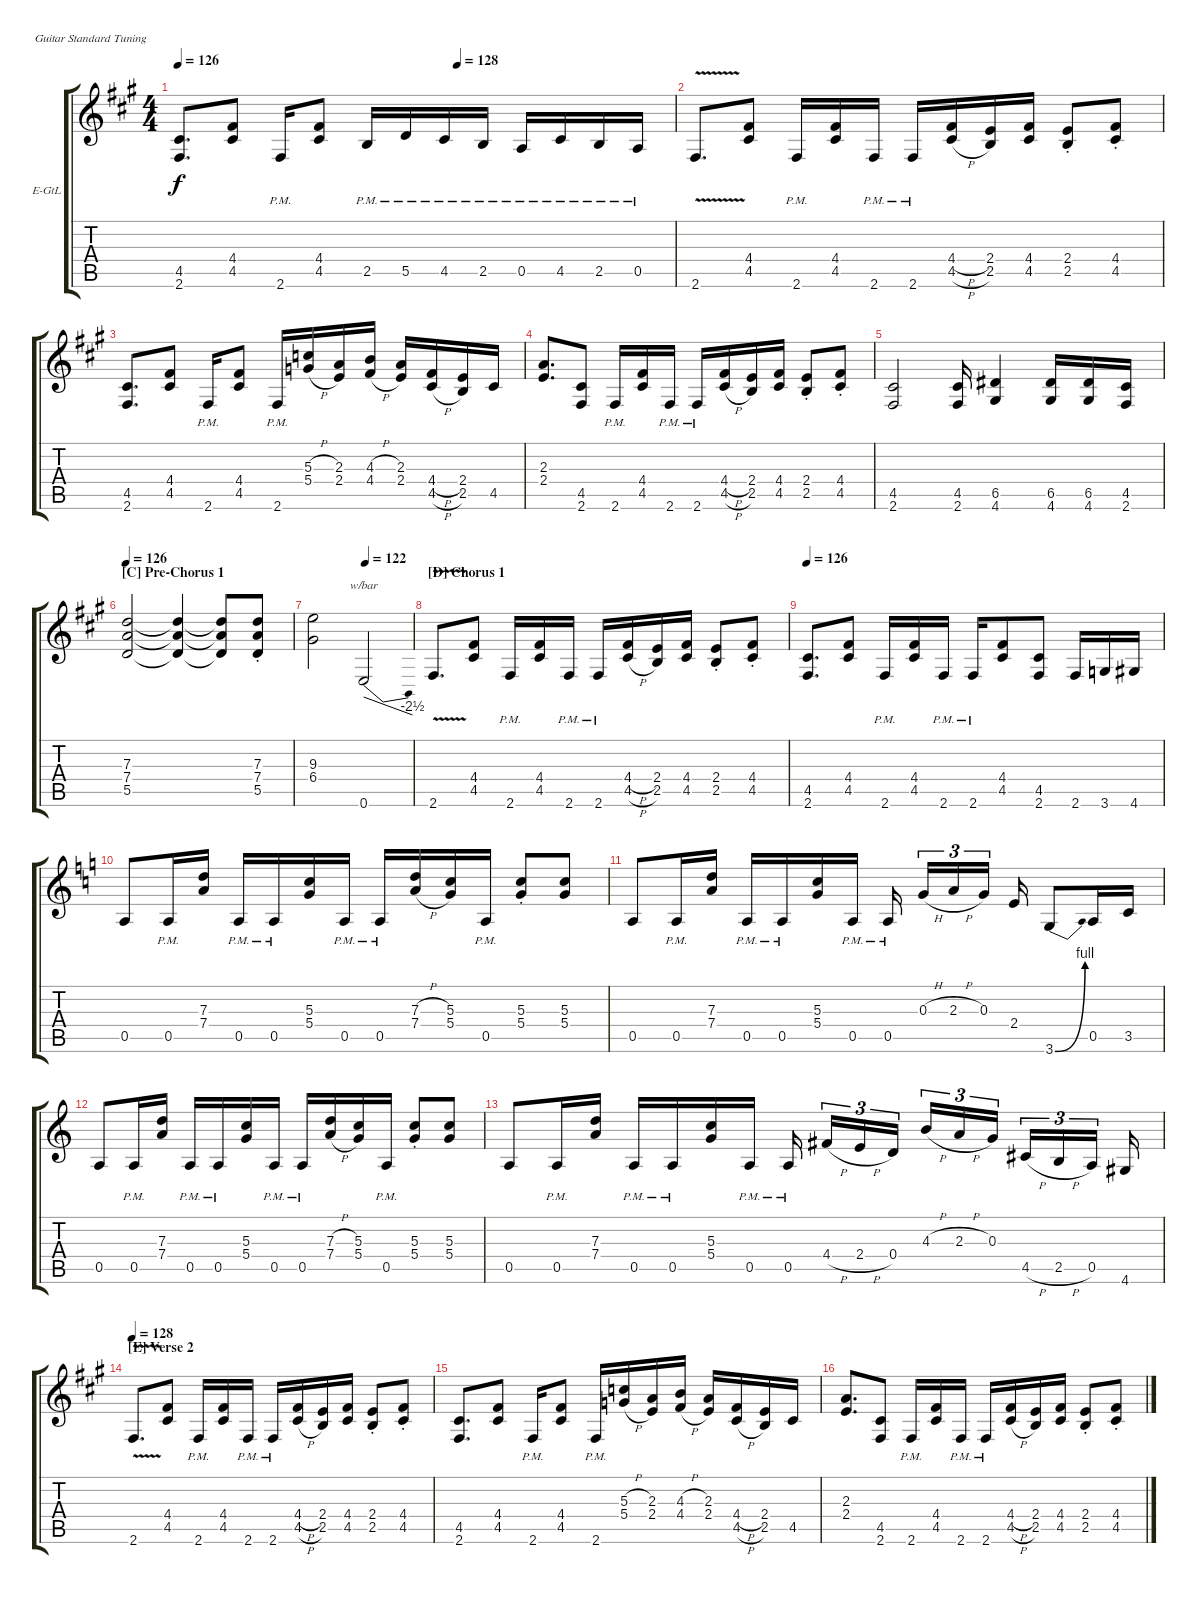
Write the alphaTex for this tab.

\bracketExtendMode groupsimilarinstruments
\firstSystemTrackNameOrientation horizontal
\otherSystemsTrackNameOrientation horizontal
\track ("Vivian Campbell L" "E-GtL") {instrument distortionguitar}
\staff {score tabs}
\tuning (E4 B3 G3 D3 A2 E2)
\ts (4 4)
\tempo 126
\tempo (128 0.5625)
\clef g2
\ks f#minor
(4.5 2.6).8{d dy f} (4.4 4.5).8 2.6{pm}.16 (4.4 4.5).8 2.5{pm}.16 5.5{pm}.16 4.5{pm}.16 2.5{pm}.16 0.5{pm}.16 4.5{pm}.16 2.5{pm}.16 0.5{pm}.16 |
2.6{v}.8{d} (4.4 4.5).8 2.6{pm}.16 (4.4 4.5).16 2.6{pm}.16 2.6{pm}.16 (4.4{h} 4.5{h}).16 (2.4 2.5).16 (4.4 4.5).16 (2.4{st} 2.5{st}).8 (4.4{st} 4.5{st}).8 |
(2.6 4.5).8{d} (4.4 4.5).8 2.6{pm}.16 (4.4 4.5).8 2.6{pm}.16 (5.3{h} 5.4{h}).16 (2.3 2.4).16 (4.3{h} 4.4{h}).16 (2.3 2.4).16 (4.4{h} 4.5{h}).16 (2.4 2.5).16 4.5.16 |
(2.3 2.4).8{d} (2.6 4.5).8 2.6{pm}.16 (4.4 4.5).16 2.6{pm}.16 2.6{pm}.16 (4.4{h} 4.5{h}).16 (2.4 2.5).16 (4.4 4.5).16 (2.4{st} 2.5{st}).8 (4.4{st} 4.5{st}).8 |
(4.5 2.6).2 (2.6 4.5).16 (6.5 4.6).4 (4.6 6.5).16 (6.5 4.6).16 (2.6 4.5).16 |
\section ("C" "Pre-Chorus 1")
\tempo 126
(5.5 7.4 7.3).2 (5.5{t} 7.4{t} 7.3{t}).4 (7.3{t} 7.4{t} 5.5{t}).8 (7.4{st} 7.3{st} 5.5{st}).8 |
\tempo (122 0.53125)
(6.4 9.3).2 0.6.2{tbe (dive default 0 0 60 -10)} |
\section ("D" "Chorus 1")
2.6{v}.8{d} (4.4 4.5).8 2.6{pm}.16 (4.4 4.5).16 2.6{pm}.16 2.6{pm}.16 (4.4{h} 4.5{h}).16 (2.4 2.5).16 (4.4 4.5).16 (2.4{st} 2.5{st}).8 (4.4{st} 4.5{st}).8 |
\tempo 126
(2.6 4.5).8{d} (4.4 4.5).8 2.6{pm}.16 (4.4 4.5).16 2.6{pm}.16 2.6{pm}.16 (4.4 4.5).8 (4.5 2.6).8 2.6.16 3.6.16 4.6.16 |
\ks aminor
0.5.8 0.5{pm}.16 (7.3 7.4).16 0.5{pm}.16 0.5{pm}.16 (5.3 5.4).16 0.5{pm}.16 0.5{pm}.16 (7.3{h} 7.4{h}).16 (5.3 5.4).16 0.5{pm}.16 (5.3{st} 5.4{st}).8 (5.3 5.4).8 |
0.5.8 0.5{pm}.16 (7.3 7.4).16 0.5{pm}.16 0.5{pm}.16 (5.3 5.4).16 0.5{pm}.16 0.5{pm}.16 0.3{h}.16{tu (3 2)} 2.3{h}.16{tu (3 2)} 0.3.16{tu (3 2)} 2.4.16 3.6{be (bend 0 0 28.799999999999997 4)}.8 0.5.16 3.5.16 |
0.5.8 0.5{pm}.16 (7.3 7.4).16 0.5{pm}.16 0.5{pm}.16 (5.3 5.4).16 0.5{pm}.16 0.5{pm}.16 (7.3{h} 7.4{h}).16 (5.3 5.4).16 0.5{pm}.16 (5.3{st} 5.4{st}).8 (5.3 5.4).8 |
0.5.8 0.5{pm}.16 (7.3 7.4).16 0.5{pm}.16 0.5{pm}.16 (5.3 5.4).16 0.5{pm}.16 0.5{pm}.16 4.4{h}.16{tu (3 2)} 2.4{h}.16{tu (3 2)} 0.4.16{tu (3 2)} 4.3{h}.16{tu (3 2)} 2.3{h}.16{tu (3 2)} 0.3.16{tu (3 2)} 4.5{h}.16{tu (3 2)} 2.5{h}.16{tu (3 2)} 0.5.16{tu (3 2)} 4.6.16 |
\section ("E" "Verse 2")
\tempo 128
\ks f#minor
2.6{v}.8{d} (4.4 4.5).8 2.6{pm}.16 (4.4 4.5).16 2.6{pm}.16 2.6{pm}.16 (4.4{h} 4.5{h}).16 (2.4 2.5).16 (4.4 4.5).16 (2.4{st} 2.5{st}).8 (4.4{st} 4.5{st}).8 |
(2.6 4.5).8{d} (4.4 4.5).8 2.6{pm}.16 (4.4 4.5).8 2.6{pm}.16 (5.3{h} 5.4{h}).16 (2.3 2.4).16 (4.3{h} 4.4{h}).16 (2.3 2.4).16 (4.4{h} 4.5{h}).16 (2.4 2.5).16 4.5.16 |
(2.3 2.4).8{d} (2.6 4.5).8 2.6{pm}.16 (4.4 4.5).16 2.6{pm}.16 2.6{pm}.16 (4.4{h} 4.5{h}).16 (2.4 2.5).16 (4.4 4.5).16 (2.4{st} 2.5{st}).8 (4.4{st} 4.5{st}).8
